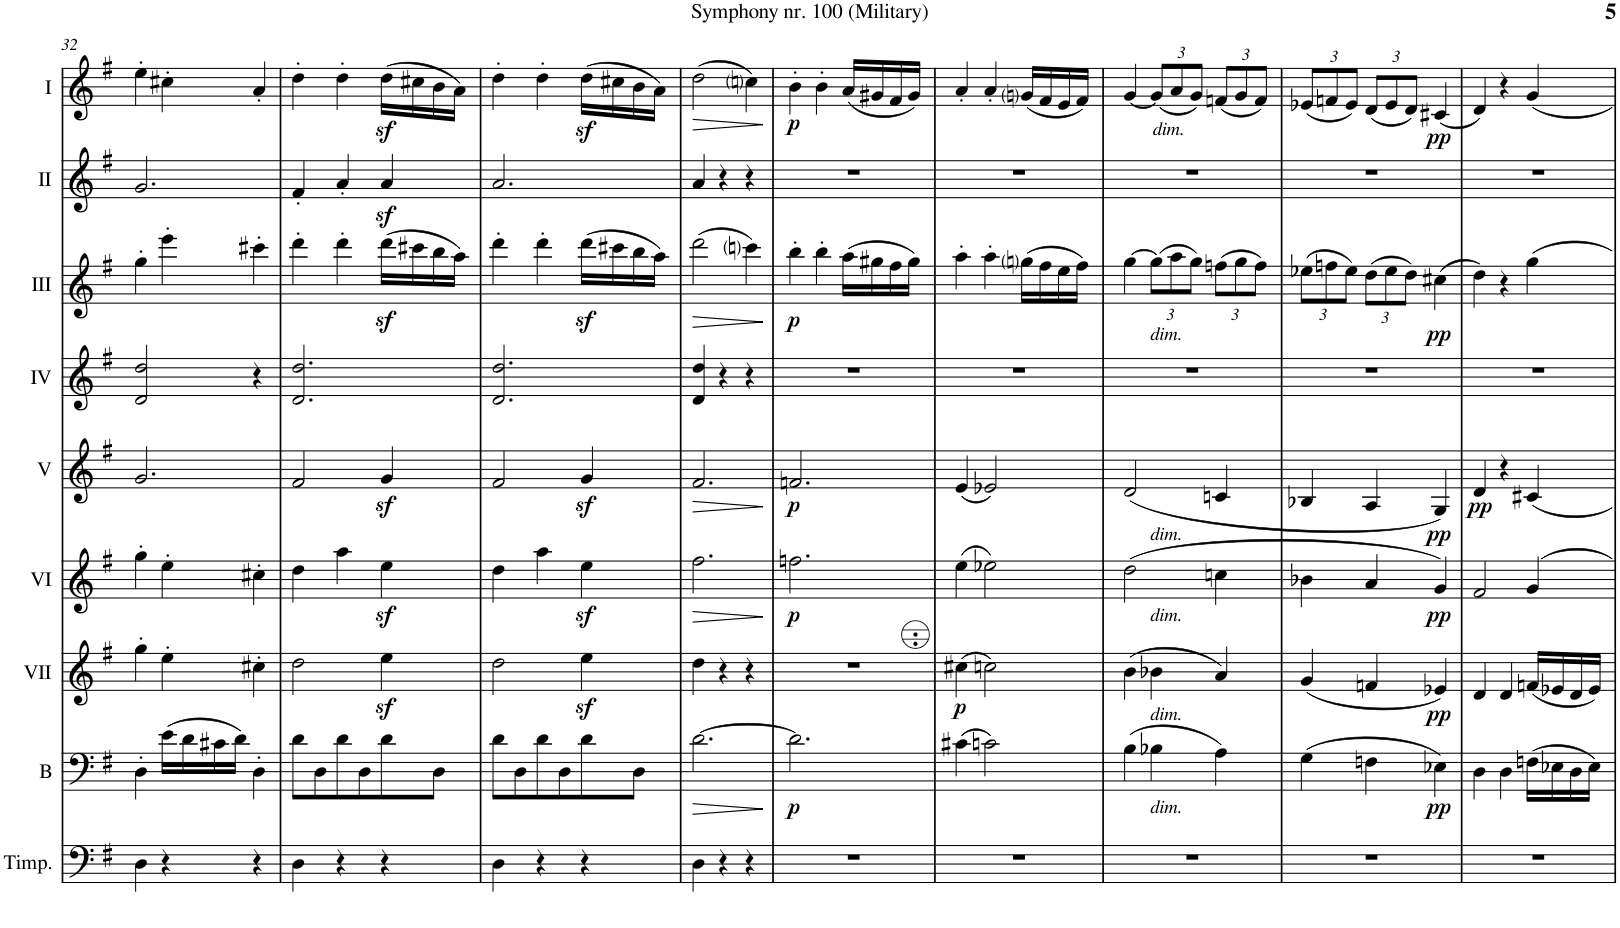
**kern	**kern	**dynam	**kern	**dynam	**kern	**dynam	**kern	**dynam	**kern	**kern	**dynam	**kern	**kern	**dynam
*part9	*part8	*part8	*part7	*part7	*part6	*part6	*part5	*part5	*part4	*part3	*part3	*part2	*part1	*part1
*staff9	*staff8	*staff8	*staff7	*staff7	*staff6	*staff6	*staff5	*staff5	*staff4	*staff3	*staff3	*staff2	*staff1	*staff1
*I"Timpani (in G D)	*I"Bass	*	*I"Acc. 7	*	*I"Acc. 6	*	*I"Acc. 5	*	*I"Acc. 4	*I"Acc. 3	*	*I"Acc. 2	*I"Acc. 1	*
*I'Timp.	*I'B	*	*	*	*	*	*	*	*	*	*	*	*	*
!!LO:PB:g=z
*clefF4	*clefF4	*	*clefG2	*	*clefG2	*	*clefG2	*	*clefG2	*clefG2	*	*clefG2	*clefG2	*
*	*Trd7c12	*	*Trd7c12	*	*Trd7c12	*	*Trd7c12	*	*Trd7c12	*	*	*	*	*
*k[f#]	*k[f#]	*	*k[f#]	*	*k[f#]	*	*k[f#]	*	*k[f#]	*k[f#]	*	*k[f#]	*k[f#]	*
*M3/4	*M3/4	*	*M3/4	*	*M3/4	*	*M3/4	*	*M3/4	*M3/4	*	*M3/4	*M3/4	*
=32	=32	=32	=32	=32	=32	=32	=32	=32	=32	=32	=32	=32	=32	=32
4D\	4D'\	.	4gg'\	.	4gg'\	.	2.gg/	.	2d/ 2dd/	4gg'\	.	2.g/	4ee'\	.
4r	(16e\LL	.	4ee'\	.	4ee'\	.	.	.	.	4eee'\	.	.	4cc#X'\	.
.	16d\	.	.	.	.	.	.	.	.	.	.	.	.	.
.	16c#X\	.	.	.	.	.	.	.	.	.	.	.	.	.
.	16d\JJ)	.	.	.	.	.	.	.	.	.	.	.	.	.
4r	4D'\	.	4cc#X'\	.	4cc#X'\	.	.	.	4r	4ccc#X'\	.	.	4a'/	.
=33	=33	=33	=33	=33	=33	=33	=33	=33	=33	=33	=33	=33	=33	=33
4D\	8d\L	.	2dd\	.	4dd\	.	2ff#/	.	2.d/ 2.dd/	4ddd'\	.	4f#'/	4dd'\	.
.	8D\	.	.	.	.	.	.	.	.	.	.	.	.	.
4r	8d\	.	.	.	4aa\	.	.	.	.	4ddd'\	.	4a'/	4dd'\	.
.	8D\	.	.	.	.	.	.	.	.	.	.	.	.	.
4r	8d\	.	4eez<\	.	4eez<\	.	4ggz</	.	.	(16dddz<\LL	.	4az</	(16ddz<\LL	.
.	.	.	.	.	.	.	.	.	.	16ccc#X\	.	.	16cc#X\	.
.	8D\J	.	.	.	.	.	.	.	.	16bb\	.	.	16b\	.
.	.	.	.	.	.	.	.	.	.	16aa\JJ)	.	.	16a\JJ)	.
=34	=34	=34	=34	=34	=34	=34	=34	=34	=34	=34	=34	=34	=34	=34
4D\	8d\L	.	2dd\	.	4dd\	.	2ff#/	.	2.d/ 2.dd/	4ddd'\	.	2.a/	4dd'\	.
.	8D\	.	.	.	.	.	.	.	.	.	.	.	.	.
4r	8d\	.	.	.	4aa\	.	.	.	.	4ddd'\	.	.	4dd'\	.
.	8D\	.	.	.	.	.	.	.	.	.	.	.	.	.
4r	8d\	.	4eez<\	.	4eez<\	.	4ggz</	.	.	(16dddz<\LL	.	.	(16ddz<\LL	.
.	.	.	.	.	.	.	.	.	.	16ccc#X\	.	.	16cc#X\	.
.	8D\J	.	.	.	.	.	.	.	.	16bb\	.	.	16b\	.
.	.	.	.	.	.	.	.	.	.	16aa\JJ)	.	.	16a\JJ)	.
=35	=35	=35	=35	=35	=35	=35	=35	=35	=35	=35	=35	=35	=35	=35
!	!	!LO:HP:b	!	!	!	!LO:HP:b	!	!LO:HP:b	!	!	!LO:HP:b	!	!	!LO:HP:b
4D\	[2.d\	>	4dd\	.	2.ff#\	>	2.ff#/	>	4d/ 4dd/	(2ddd\	>	4a/	(2dd\	>
4r	.	.	4r	.	.	.	.	.	4r	.	.	4r	.	.
4r	.	.	4r	.	.	.	.	.	4r	4cccni\)	.	4r	4ccni\)	.
.	.	]	.	.	.	]	.	]	.	.	]	.	.	]
=36	=36	=36	=36	=36	=36	=36	=36	=36	=36	=36	=36	=36	=36	=36
!	!	!LO:DY:b	!	!	!	!LO:DY:b	!	!LO:DY:b	!	!	!LO:DY:b	!	!	!LO:DY:b
2.r	2.d\]	p	2.r	.	2.ffn\	p	2.ffn/	p	2.r	4bb'\	p	2.r	4b'\	p
.	.	.	.	.	.	.	.	.	.	4bb'\	.	.	4b'\	.
.	.	.	.	.	.	.	.	.	.	(16aa\LL	.	.	(16a/LL	.
.	.	.	.	.	.	.	.	.	.	16gg#X\	.	.	16g#X/	.
.	.	.	.	.	.	.	.	.	.	16ff#\	.	.	16f#/	.
.	.	.	.	.	.	.	.	.	.	16gg#\JJ)	.	.	16g#/JJ)	.
=37	=37	=37	=37	=37	=37	=37	=37	=37	=37	=37	=37	=37	=37	=37
!	!	!	!	!LO:DY:b	!	!	!	!	!	!	!	!	!	!
2.r	(4c#X\	.	(4cc#X\	p	(4ee\	.	(4ee/	.	2.r	4aa'\	.	2.r	4a'/	.
.	2cn\)	.	2ccn\)	.	2ee-X\)	.	2ee-X/)	.	.	4aa'\	.	.	4a'/	.
.	.	.	.	.	.	.	.	.	.	(16ggni\LL	.	.	(16gni/LL	.
.	.	.	.	.	.	.	.	.	.	16ff#\	.	.	16f#/	.
.	.	.	.	.	.	.	.	.	.	16ee\	.	.	16e/	.
.	.	.	.	.	.	.	.	.	.	16ff#\JJ)	.	.	16f#/JJ)	.
=38	=38	=38	=38	=38	=38	=38	=38	=38	=38	=38	=38	=38	=38	=38
*	*	*	*	*	*^	*	*^	*	*	*	*	*	*	*
2.r	(4B\	.	(4b\	.	(2dd\	4ryy	.	(2dd/	4ryy	.	2.r	[4gg\	.	2.r	[4g/	.
*	*	*	*	*	*	*	*	*	*	*	*	*Xbrackettup	*	*	*Xbrackettup	*
!	!	!	!	!	!	!	!	!	!	!	!	!	!	!	!LO:TX:b:i:t=dim.	!
!	!	!	!	!	!	!	!	!	!	!	!	!LO:TX:b:i:t=dim.	!	!	!	!
!	!	!	!	!	!	!	!	!	!LO:TX:b:i:t=dim.	!	!	!	!	!	!	!
!	!	!	!	!	!	!LO:TX:b:i:t=dim.	!	!	!	!	!	!	!	!	!	!
!	!	!	!LO:TX:b:i:t=dim.	!	!	!	!	!	!	!	!	!	!	!	!	!
!	!LO:TX:b:i:t=dim.	!	!	!	!	!	!	!	!	!	!	!	!	!	!	!
.	4B-X\	.	4b-X\	.	.	2ryy	.	.	2ryy	.	.	(12gg\L]	.	.	(12g/L]	.
.	.	.	.	.	.	.	.	.	.	.	.	12aa\	.	.	12a/	.
.	.	.	.	.	.	.	.	.	.	.	.	12gg\J)	.	.	12g/J)	.
.	4A\)	.	4a/)	.	4ccn\	.	.	4ccn/	.	.	.	(12ffn\L	.	.	(12fn/L	.
.	.	.	.	.	.	.	.	.	.	.	.	12gg\	.	.	12g/	.
.	.	.	.	.	.	.	.	.	.	.	.	12ff\J)	.	.	12f/J)	.
*	*	*	*	*	*v	*v	*	*	*	*	*	*	*	*	*	*
*	*	*	*	*	*	*	*v	*v	*	*	*	*	*	*	*
=39	=39	=39	=39	=39	=39	=39	=39	=39	=39	=39	=39	=39	=39	=39
2.r	(4G\	.	(4g/	.	4b-X\	.	4b-X/	.	2.r	(12ee-X\L	.	2.r	(12e-X/L	.
.	.	.	.	.	.	.	.	.	.	12ffn\	.	.	12fn/	.
.	.	.	.	.	.	.	.	.	.	12ee-\J)	.	.	12e-/J)	.
.	4Fn\	.	4fn/	.	4a/	.	4a/	.	.	(12dd\L	.	.	(<12d/L	.
.	.	.	.	.	.	.	.	.	.	12ee-\	.	.	12e-/	.
.	.	.	.	.	.	.	.	.	.	12dd\J)	.	.	12d/J)	.
!	!	!LO:DY:b	!	!LO:DY:b	!	!LO:DY:b	!	!LO:DY:b	!	!	!LO:DY:b	!	!	!LO:DY:b
.	4E-X\)	pp	4e-X/)	pp	4g/)	pp	4g/)	pp	.	(4cc#X\	pp	.	(4c#X/	pp
=40	=40	=40	=40	=40	=40	=40	=40	=40	=40	=40	=40	=40	=40	=40
!	!	!	!	!	!	!	!	!LO:DY:b	!	!	!	!	!	!
2.r	4D\	.	4d/	.	2f#/	.	4dd/	pp	2.r	4dd\)	.	2.r	4d/)	.
.	4D\	.	4d/	.	.	.	4r	.	.	4r	.	.	4r	.
.	(16Fn\LL	.	(16fn/LL	.	4g/	.	4cc#X/	.	.	4gg\	.	.	4g/	.
.	16E-X\	.	16e-X/	.	.	.	.	.	.	.	.	.	.	.
.	16D\	.	16d/	.	.	.	.	.	.	.	.	.	.	.
.	16E-\JJ)	.	16e-/JJ)	.	.	.	.	.	.	.	.	.	.	.
=	=	=	=	=	=	=	=	=	=	=	=	=	=	=
*-	*-	*-	*-	*-	*-	*-	*-	*-	*-	*-	*-	*-	*-	*-
